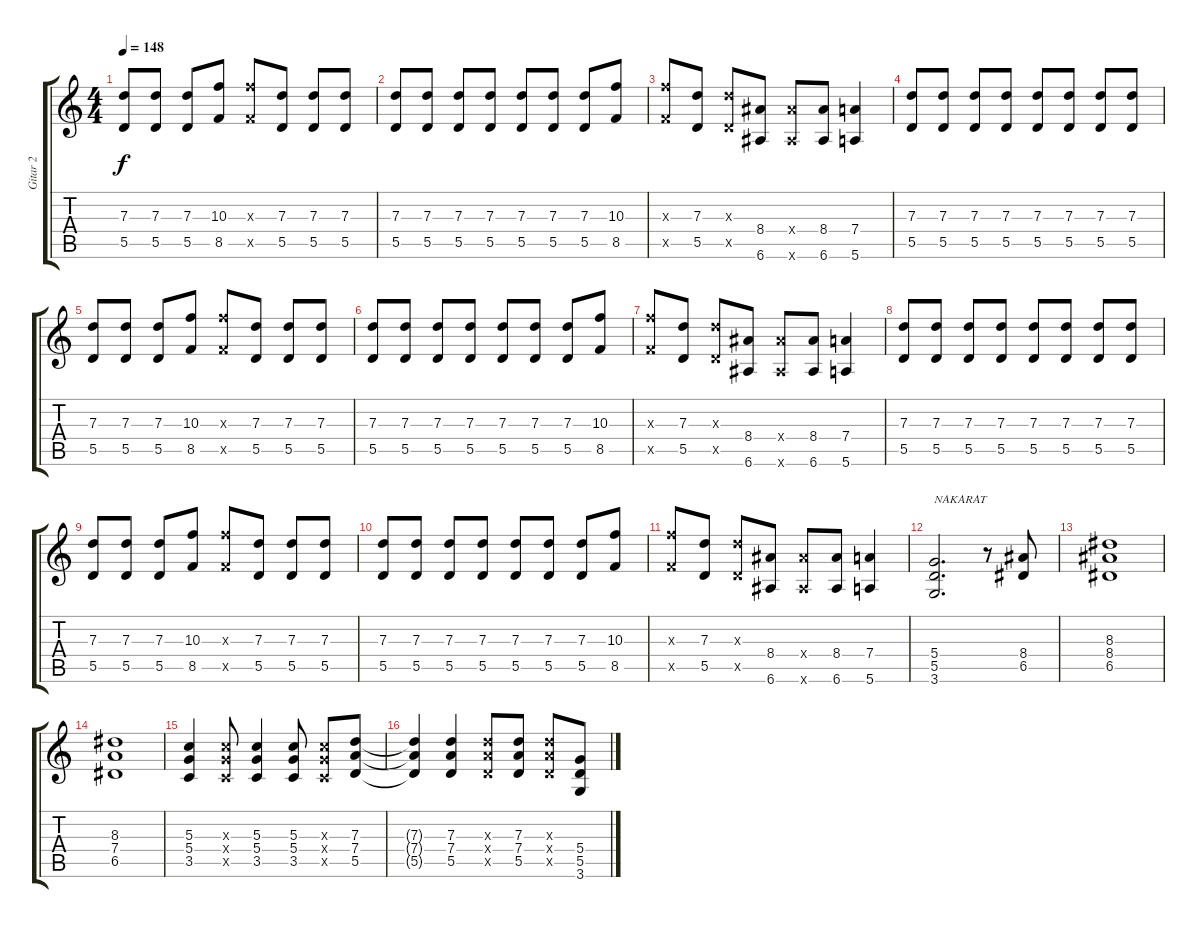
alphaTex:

\track ("Gitar 2" "Gitar 2") {instrument distortionguitar}
\staff {score tabs}
\tuning (E4 B3 G3 D3 A2 E2) {hide}
\ts (4 4)
\tempo 148
\clef g2
\ks c
(7.3 5.5).8{dy f} (7.3 5.5).8 (7.3 5.5).8 (10.3 8.5).8 (10.3{x} 8.5{x}).8 (7.3 5.5).8 (7.3 5.5).8 (7.3 5.5).8 |
(7.3 5.5).8 (7.3 5.5).8 (7.3 5.5).8 (7.3 5.5).8 (7.3 5.5).8 (7.3 5.5).8 (7.3 5.5).8 (10.3 8.5).8 |
(10.3{x} 8.5{x}).8 (7.3 5.5).8 (7.3{x} 5.5{x}).8 (8.4 6.6).8 (8.4{x} 6.6{x}).8 (8.4 6.6).8 (7.4 5.6).4 |
(7.3 5.5).8 (7.3 5.5).8 (7.3 5.5).8 (7.3 5.5).8 (7.3 5.5).8 (7.3 5.5).8 (7.3 5.5).8 (7.3 5.5).8 |
(7.3 5.5).8 (7.3 5.5).8 (7.3 5.5).8 (10.3 8.5).8 (10.3{x} 8.5{x}).8 (7.3 5.5).8 (7.3 5.5).8 (7.3 5.5).8 |
(7.3 5.5).8 (7.3 5.5).8 (7.3 5.5).8 (7.3 5.5).8 (7.3 5.5).8 (7.3 5.5).8 (7.3 5.5).8 (10.3 8.5).8 |
(10.3{x} 8.5{x}).8 (7.3 5.5).8 (7.3{x} 5.5{x}).8 (8.4 6.6).8 (8.4{x} 6.6{x}).8 (8.4 6.6).8 (7.4 5.6).4 |
(7.3 5.5).8 (7.3 5.5).8 (7.3 5.5).8 (7.3 5.5).8 (7.3 5.5).8 (7.3 5.5).8 (7.3 5.5).8 (7.3 5.5).8 |
(7.3 5.5).8 (7.3 5.5).8 (7.3 5.5).8 (10.3 8.5).8 (10.3{x} 8.5{x}).8 (7.3 5.5).8 (7.3 5.5).8 (7.3 5.5).8 |
(7.3 5.5).8 (7.3 5.5).8 (7.3 5.5).8 (7.3 5.5).8 (7.3 5.5).8 (7.3 5.5).8 (7.3 5.5).8 (10.3 8.5).8 |
(10.3{x} 8.5{x}).8 (7.3 5.5).8 (7.3{x} 5.5{x}).8 (8.4 6.6).8 (8.4{x} 6.6{x}).8 (8.4 6.6).8 (7.4 5.6).4 |
(5.4 5.5 3.6).2{d txt "NAKARAT"} r.8 (8.4 6.5).8 |
(8.3 8.4 6.5).1 |
(8.3 7.4 6.5).1 |
(5.3 5.4 3.5).4 (5.3{x} 5.4{x} 3.5{x}).8 (5.3 5.4 3.5).4 (5.3 5.4 3.5).8 (5.3{x} 5.4{x} 3.5{x}).8 (7.3 7.4 5.5).8 |
(7.3{t} 7.4{t} 5.5{t}).4 (7.3 7.4 5.5).4 (7.3{x} 7.4{x} 5.5{x}).8 (7.3 7.4 5.5).8 (7.3{x} 7.4{x} 5.5{x}).8 (5.4 5.5 3.6).8
